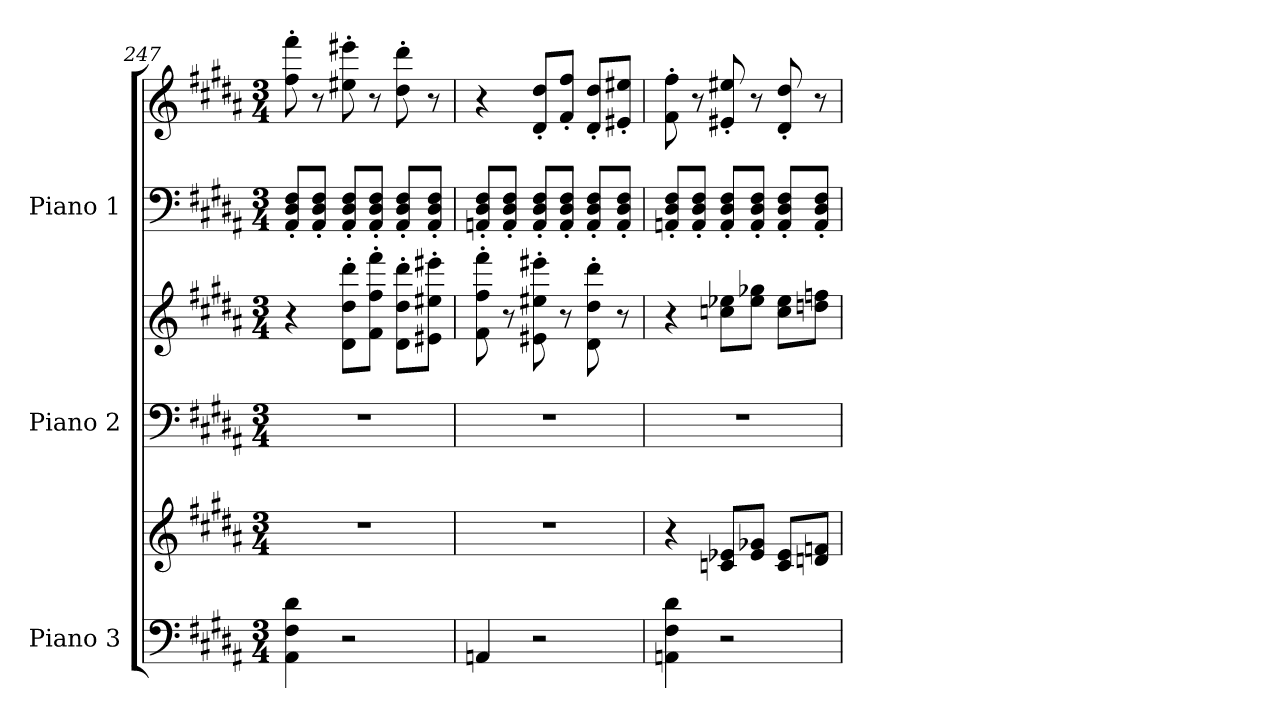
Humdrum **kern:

**kern	**kern	**kern	**kern	**kern	**kern
*part3	*part3	*part2	*part2	*part1	*part1
*staff6	*staff5	*staff4	*staff3	*staff2	*staff1
*I"Piano 3	*	*I"Piano 2	*	*I"Piano 1	*
*I'Pno. 3	*	*I'Pno. 2	*	*I'Pno. 1	*
*clefF4	*clefG2	*clefF4	*clefG2	*clefF4	*clefG2
*k[f#c#g#d#a#]	*k[f#c#g#d#a#]	*k[f#c#g#d#a#]	*k[f#c#g#d#a#]	*k[f#c#g#d#a#]	*k[f#c#g#d#a#]
*M3/4	*M3/4	*M3/4	*M3/4	*M3/4	*M3/4
=247	=247	=247	=247	=247	=247
4AA#\ 4F#\ 4d#\	2.r	2.r	4r	8AA#/' 8D#/' 8F#/'L	8ff#\' 8fff#\'
.	.	.	.	8AA#/' 8D#/' 8F#/'J	8r
2r	.	.	8d#\' 8dd#\' 8ddd#\'L	8AA#/' 8D#/' 8F#/'L	8ee#X\' 8eee#X\'
.	.	.	8f#\' 8ff#\' 8fff#\'J	8AA#/' 8D#/' 8F#/'J	8r
.	.	.	8d#\' 8dd#\' 8ddd#\'L	8AA#/' 8D#/' 8F#/'L	8dd#\' 8ddd#\'
.	.	.	8e#X\' 8ee#X\' 8eee#X\'J	8AA#/' 8D#/' 8F#/'J	8r
=248	=248	=248	=248	=248	=248
4AAn/	2.r	2.r	8f#\' 8ff#\' 8fff#\'	8AAn/' 8D#/' 8F#/'L	4r
.	.	.	8r	8AA/' 8D#/' 8F#/'J	.
2r	.	.	8e#X\' 8ee#X\' 8eee#X\'	8AA/' 8D#/' 8F#/'L	8d#/' 8dd#/'L
.	.	.	8r	8AA/' 8D#/' 8F#/'J	8f#/' 8ff#/'J
.	.	.	8d#\' 8dd#\' 8ddd#\'	8AA/' 8D#/' 8F#/'L	8d#/' 8dd#/'L
.	.	.	8r	8AA/' 8D#/' 8F#/'J	8e#X/' 8ee#X/'J
=249	=249	=249	=249	=249	=249
4AAn\ 4F#\ 4d#\	4r	2.r	4r	8AAn/' 8D#/' 8F#/'L	8f#\' 8ff#\'
.	.	.	.	8AA/' 8D#/' 8F#/'J	8r
2r	8cn/ 8e-X/L	.	8ccn\ 8ee-X\L	8AA/' 8D#/' 8F#/'L	8e#X/' 8ee#X/'
.	8e-/ 8g-X/J	.	8ee-\ 8gg-X\J	8AA/' 8D#/' 8F#/'J	8r
.	8c/ 8e-/L	.	8cc\ 8ee-\L	8AA/' 8D#/' 8F#/'L	8d#/' 8dd#/'
.	8dn/ 8fn/J	.	8ddn\ 8ffn\J	8AA/' 8D#/' 8F#/'J	8r
=	=	=	=	=	=
*-	*-	*-	*-	*-	*-
